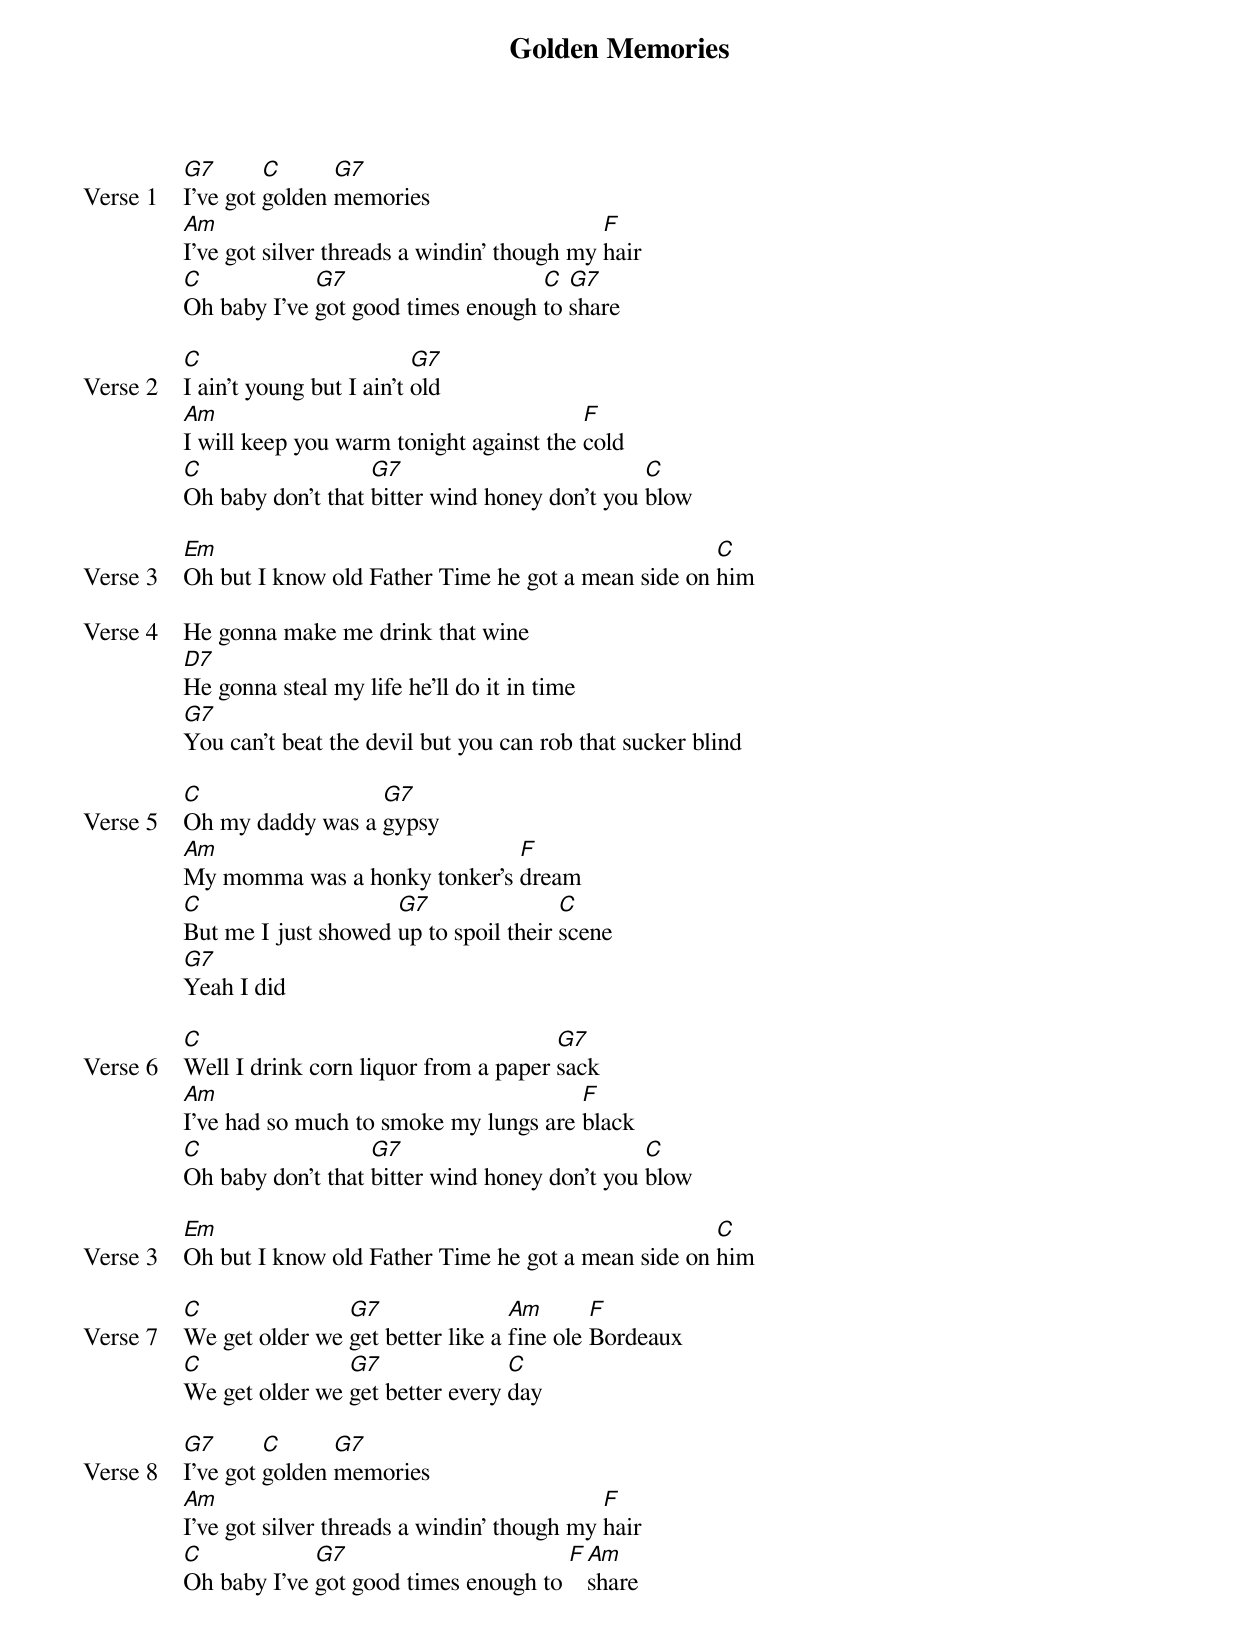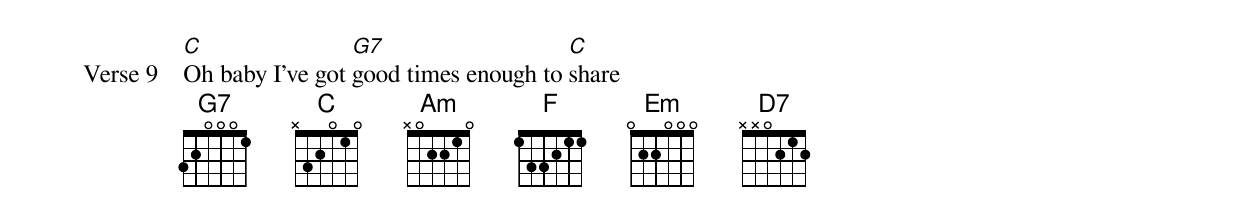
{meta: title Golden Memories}
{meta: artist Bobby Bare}
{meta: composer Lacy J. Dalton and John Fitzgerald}
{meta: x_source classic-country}
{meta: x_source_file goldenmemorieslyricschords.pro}
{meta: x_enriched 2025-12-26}

{start_of_verse: Verse 1}
[G7]I've got [C]golden [G7]memories
[Am]I've got silver threads a windin' though my [F]hair
[C]Oh baby I’ve [G7]got good times enough [C]to [G7]share
{end_of_verse}

{start_of_verse: Verse 2}
[C]I ain't young but I ain't [G7]old
[Am]I will keep you warm tonight against the [F]cold
[C]Oh baby don't that [G7]bitter wind honey don't you [C]blow
{end_of_verse}

{start_of_verse: Verse 3}
[Em]Oh but I know old Father Time he got a mean side on [C]him
{end_of_verse}

{start_of_verse: Verse 4}
He gonna make me drink that wine
[D7]He gonna steal my life he'll do it in time
[G7]You can't beat the devil but you can rob that sucker blind
{end_of_verse}

{start_of_verse: Verse 5}
[C]Oh my daddy was a [G7]gypsy
[Am]My momma was a honky tonker's [F]dream
[C]But me I just showed [G7]up to spoil their [C]scene
[G7]Yeah I did
{end_of_verse}

{start_of_verse: Verse 6}
[C]Well I drink corn liquor from a paper [G7]sack
[Am]I've had so much to smoke my lungs are [F]black
[C]Oh baby don't that [G7]bitter wind honey don't you [C]blow
{end_of_verse}

{start_of_verse: Verse 3}
[Em]Oh but I know old Father Time he got a mean side on [C]him
{end_of_verse}

{start_of_verse: Verse 7}
[C]We get older we [G7]get better like a [Am]fine ole [F]Bordeaux
[C]We get older we [G7]get better every [C]day
{end_of_verse}

{start_of_verse: Verse 8}
[G7]I've got [C]golden [G7]memories
[Am]I've got silver threads a windin' though my [F]hair
[C]Oh baby I’ve [G7]got good times enough to [F][Am]share
{end_of_verse}

{start_of_verse: Verse 9}
[C]Oh baby I’ve got [G7]good times enough to [C]share
{end_of_verse}
